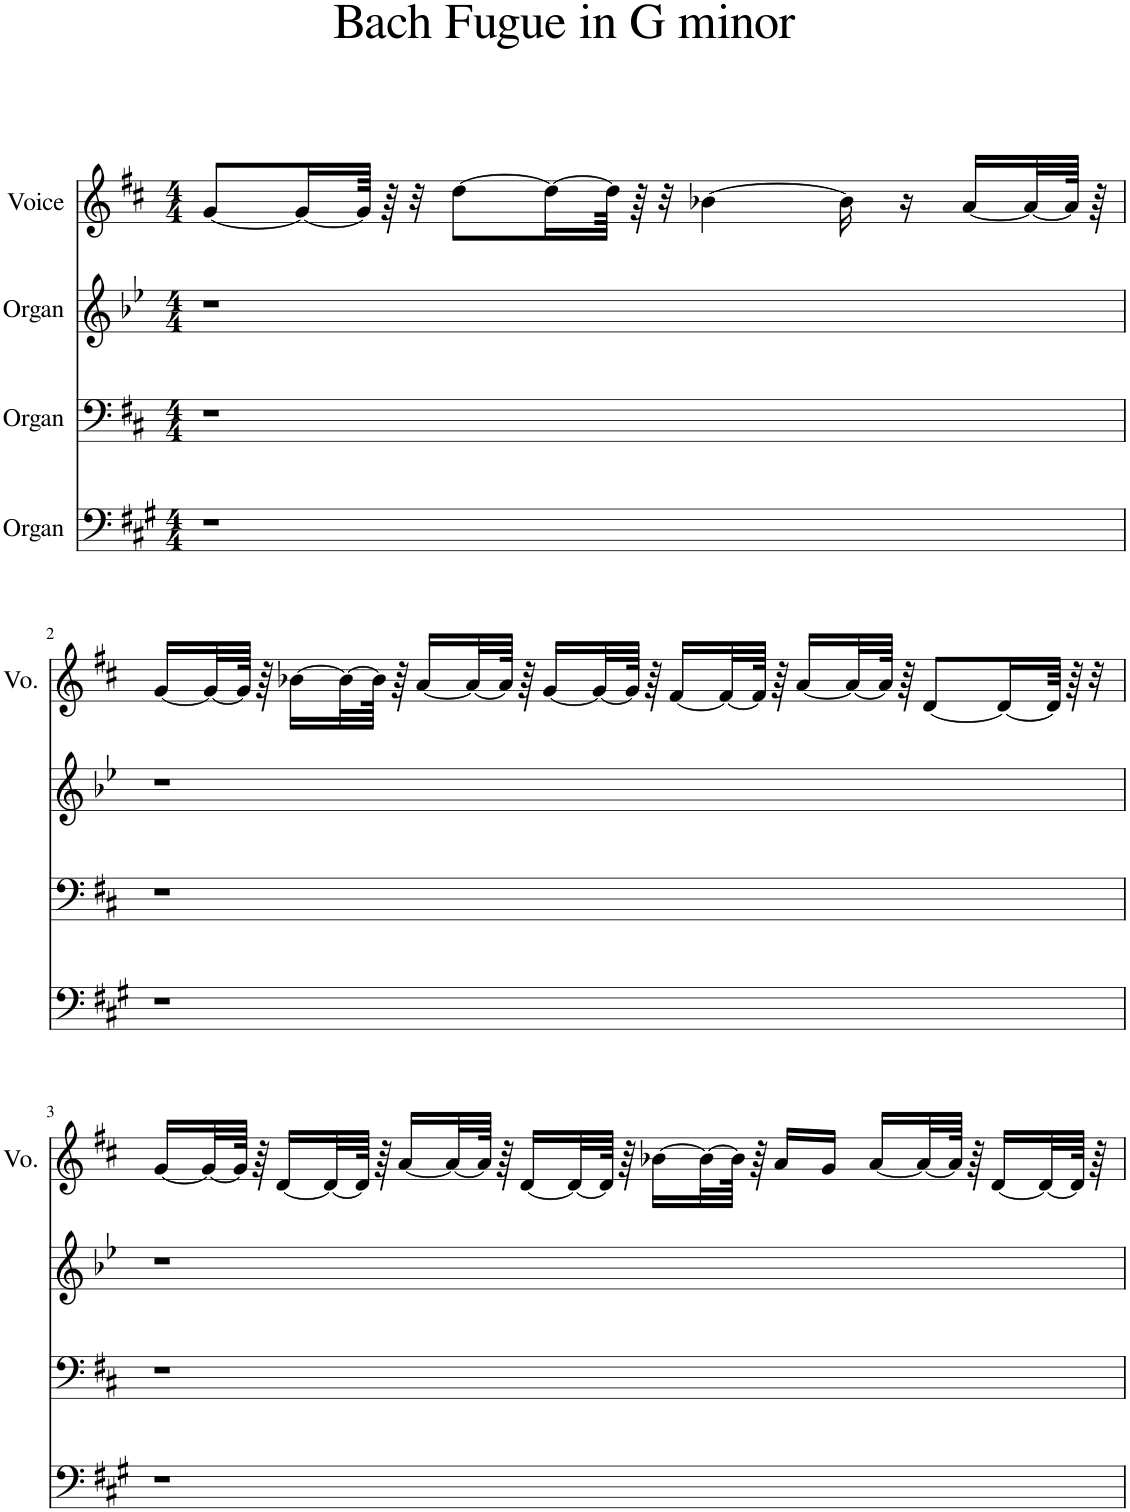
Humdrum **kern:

**kern	**kern	**kern	**kern
*part4	*part3	*part2	*part1
*staff4	*staff3	*staff2	*staff1
*I"Organ	*I"Organ	*I"Organ	*I"Voice
*	*	*	*I'Vo.
*clefF4	*clefF4	*clefG2	*clefG2
*Trd7c12	*	*	*
*k[f#c#g#]	*k[f#c#]	*k[b-e-]	*k[f#c#]
*M4/4	*M4/4	*M4/4	*M4/4
=1	=1	=1	=1
1r	1r	1r	[8g/L
.	.	.	16g/L_
.	.	.	64g/JJkk]
.	.	.	64r
.	.	.	32r
.	.	.	[8dd\L
.	.	.	16dd\L_
.	.	.	64dd\JJkk]
.	.	.	64r
.	.	.	32r
.	.	.	[4b-X\
.	.	.	16b-\]
.	.	.	16r
.	.	.	[16a/LL
.	.	.	32a/L_
.	.	.	64a/JJJk]
.	.	.	64r
!!LO:LB:g=z
=2	=2	=2	=2
1r	1r	1r	[16g/LL
.	.	.	32g/L_
.	.	.	64g/JJJk]
.	.	.	64r
.	.	.	[16b-X\LL
.	.	.	32b-\L_
.	.	.	64b-\JJJk]
.	.	.	64r
.	.	.	[16a/LL
.	.	.	32a/L_
.	.	.	64a/JJJk]
.	.	.	64r
.	.	.	[16g/LL
.	.	.	32g/L_
.	.	.	64g/JJJk]
.	.	.	64r
.	.	.	[16f#/LL
.	.	.	32f#/L_
.	.	.	64f#/JJJk]
.	.	.	64r
.	.	.	[16a/LL
.	.	.	32a/L_
.	.	.	64a/JJJk]
.	.	.	64r
.	.	.	[8d/L
.	.	.	16d/L_
.	.	.	64d/JJkk]
.	.	.	64r
.	.	.	32r
!!LO:LB:g=z
=3	=3	=3	=3
1r	1r	1r	[16g/LL
.	.	.	32g/L_
.	.	.	64g/JJJk]
.	.	.	64r
.	.	.	[16d/LL
.	.	.	32d/L_
.	.	.	64d/JJJk]
.	.	.	64r
.	.	.	[16a/LL
.	.	.	32a/L_
.	.	.	64a/JJJk]
.	.	.	64r
.	.	.	[16d/LL
.	.	.	32d/L_
.	.	.	64d/JJJk]
.	.	.	64r
.	.	.	[16b-X\LL
.	.	.	32b-\L_
.	.	.	64b-\JJJk]
.	.	.	64r
.	.	.	16a/LL
.	.	.	16g/JJ
.	.	.	[16a/LL
.	.	.	32a/L_
.	.	.	64a/JJJk]
.	.	.	64r
.	.	.	[16d/LL
.	.	.	32d/L_
.	.	.	64d/JJJk]
.	.	.	64r
=	=	=	=
*-	*-	*-	*-
